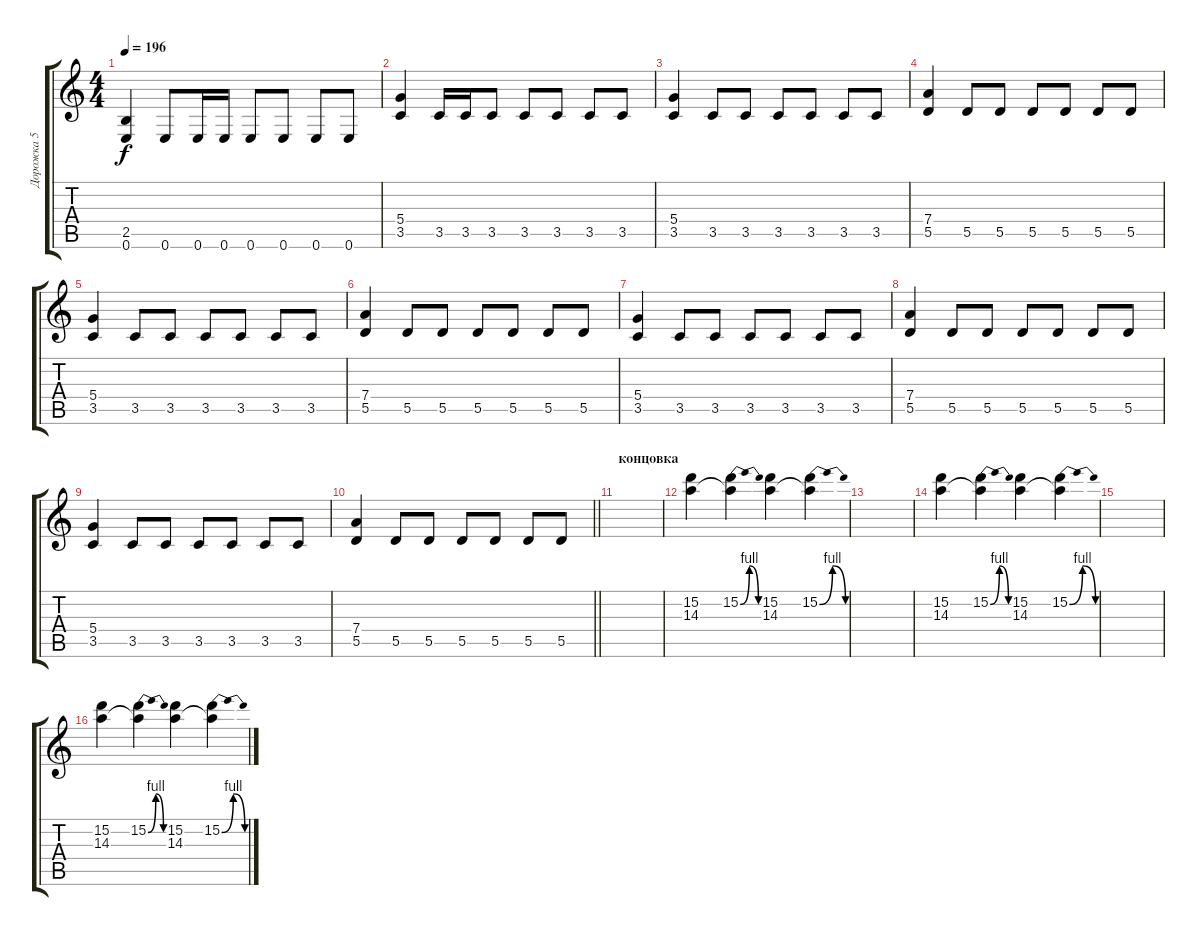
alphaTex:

\track ("Дорожка 5" "Дорожка 5") {instrument overdrivenguitar}
\staff {score tabs}
\tuning (E4 B3 G3 D3 A2 E2) {hide}
\ts (4 4)
\tempo 196
\clef g2
\ks c
(2.5 0.6).4{dy f} 0.6.8 0.6.16 0.6.16 0.6.8 0.6.8 0.6.8 0.6.8 |
(5.4 3.5).4 3.5.16 3.5.16 3.5.8 3.5.8 3.5.8 3.5.8 3.5.8 |
(5.4 3.5).4 3.5.8 3.5.8 3.5.8 3.5.8 3.5.8 3.5.8 |
(7.4 5.5).4 5.5.8 5.5.8 5.5.8 5.5.8 5.5.8 5.5.8 |
(5.4 3.5).4 3.5.8 3.5.8 3.5.8 3.5.8 3.5.8 3.5.8 |
(7.4 5.5).4 5.5.8 5.5.8 5.5.8 5.5.8 5.5.8 5.5.8 |
(5.4 3.5).4 3.5.8 3.5.8 3.5.8 3.5.8 3.5.8 3.5.8 |
(7.4 5.5).4 5.5.8 5.5.8 5.5.8 5.5.8 5.5.8 5.5.8 |
(5.4 3.5).4 3.5.8 3.5.8 3.5.8 3.5.8 3.5.8 3.5.8 |
\barLineRight lightlight
(7.4 5.5).4 5.5.8 5.5.8 5.5.8 5.5.8 5.5.8 5.5.8 |
\section ("" "концовка")
|
(15.2 14.3).4 (15.2{be (bendrelease 0 0 15 4 45 4 60 0)} 14.3{t}).4 (15.2 14.3).4 (15.2{be (bendrelease 0 0 15 4 45 4 60 0)} 14.3{t}).4 |
|
(15.2 14.3).4 (15.2{be (bendrelease 0 0 15 4 45 4 60 0)} 14.3{t}).4 (15.2 14.3).4 (15.2{be (bendrelease 0 0 15 4 45 4 60 0)} 14.3{t}).4 |
|
(15.2 14.3).4 (15.2{be (bendrelease 0 0 15 4 45 4 60 0)} 14.3{t}).4 (15.2 14.3).4 (15.2{be (bendrelease 0 0 15 4 45 4 60 0)} 14.3{t}).4
